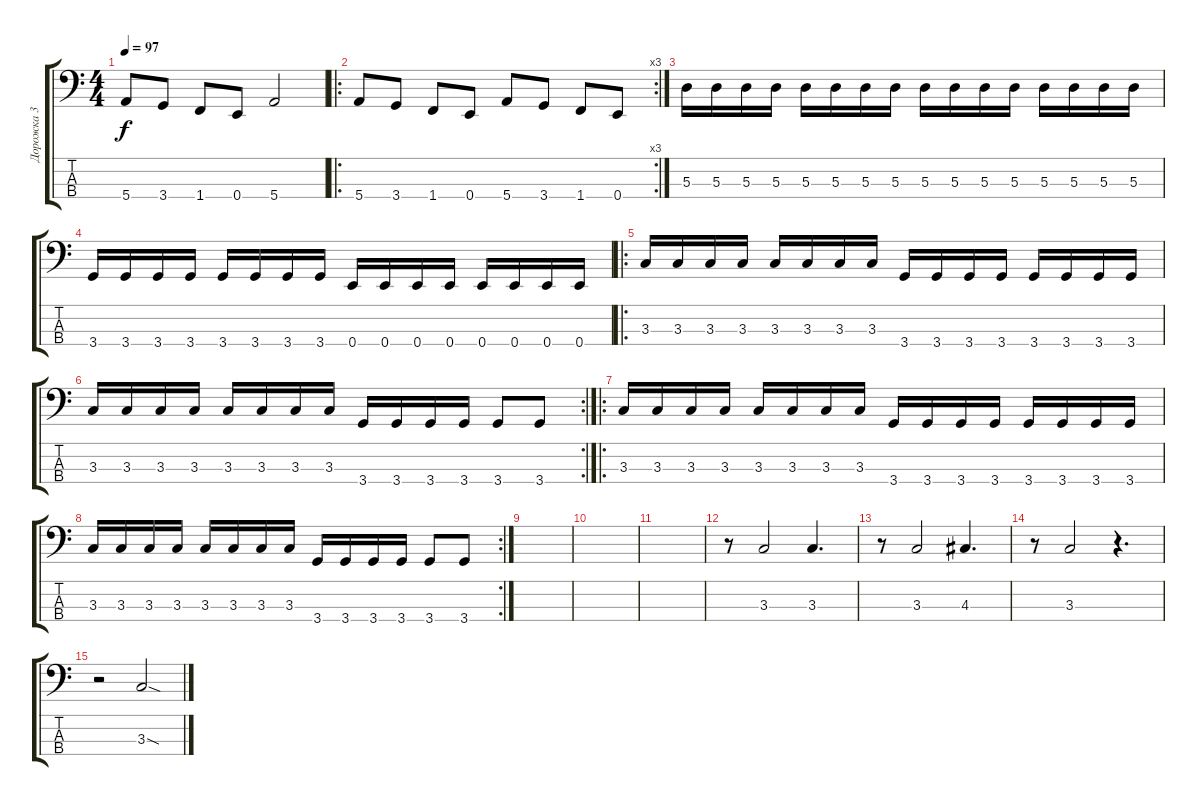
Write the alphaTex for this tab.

\track ("Дорожка 3" "Дорожка 3") {instrument electricbassfinger}
\staff {score tabs}
\tuning (G2 D2 A1 E1) {hide}
\ts (4 4)
\tempo 97
\clef f4
\ks c
5.4.8{dy f} 3.4.8 1.4.8 0.4.8 5.4.2 |
\ro
\rc 3
5.4.8 3.4.8 1.4.8 0.4.8 5.4.8 3.4.8 1.4.8 0.4.8 |
5.3.16 5.3.16 5.3.16 5.3.16 5.3.16 5.3.16 5.3.16 5.3.16 5.3.16 5.3.16 5.3.16 5.3.16 5.3.16 5.3.16 5.3.16 5.3.16 |
3.4.16 3.4.16 3.4.16 3.4.16 3.4.16 3.4.16 3.4.16 3.4.16 0.4.16 0.4.16 0.4.16 0.4.16 0.4.16 0.4.16 0.4.16 0.4.16 |
\ro
3.3.16 3.3.16 3.3.16 3.3.16 3.3.16 3.3.16 3.3.16 3.3.16 3.4.16 3.4.16 3.4.16 3.4.16 3.4.16 3.4.16 3.4.16 3.4.16 |
\rc 2
3.3.16 3.3.16 3.3.16 3.3.16 3.3.16 3.3.16 3.3.16 3.3.16 3.4.16 3.4.16 3.4.16 3.4.16 3.4.8 3.4.8 |
\ro
3.3.16 3.3.16 3.3.16 3.3.16 3.3.16 3.3.16 3.3.16 3.3.16 3.4.16 3.4.16 3.4.16 3.4.16 3.4.16 3.4.16 3.4.16 3.4.16 |
\rc 2
3.3.16 3.3.16 3.3.16 3.3.16 3.3.16 3.3.16 3.3.16 3.3.16 3.4.16 3.4.16 3.4.16 3.4.16 3.4.8 3.4.8 |
|
|
|
r.8 3.3.2 3.3.4{d} |
r.8 3.3.2 4.3.4{d} |
r.8 3.3.2 r.4{d} |
r.2 3.3{sod}.2
